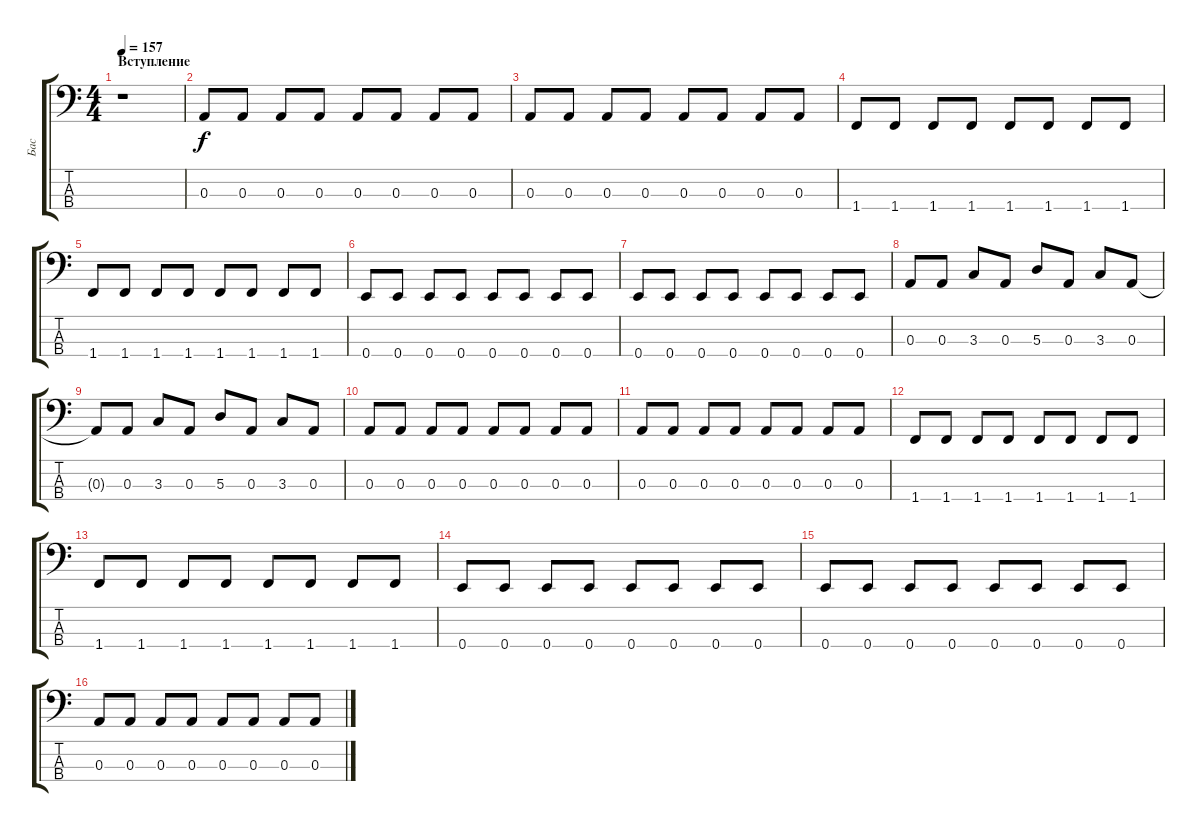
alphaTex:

\track ("Бас" "Бас") {instrument electricbassfinger}
\staff {score tabs}
\tuning (G2 D2 A1 E1) {hide}
\ts (4 4)
\section ("" "Вступление")
\tempo 157
\clef f4
\ks c
r.1{dy f instrument electricbassfinger} |
0.3.8 0.3.8 0.3.8 0.3.8 0.3.8 0.3.8 0.3.8 0.3.8 |
0.3.8 0.3.8 0.3.8 0.3.8 0.3.8 0.3.8 0.3.8 0.3.8 |
1.4.8 1.4.8 1.4.8 1.4.8 1.4.8 1.4.8 1.4.8 1.4.8 |
1.4.8 1.4.8 1.4.8 1.4.8 1.4.8 1.4.8 1.4.8 1.4.8 |
0.4.8 0.4.8 0.4.8 0.4.8 0.4.8 0.4.8 0.4.8 0.4.8 |
0.4.8 0.4.8 0.4.8 0.4.8 0.4.8 0.4.8 0.4.8 0.4.8 |
0.3.8 0.3.8 3.3.8 0.3.8 5.3.8 0.3.8 3.3.8 0.3.8 |
0.3{t}.8 0.3.8 3.3.8 0.3.8 5.3.8 0.3.8 3.3.8 0.3.8 |
0.3.8 0.3.8 0.3.8 0.3.8 0.3.8 0.3.8 0.3.8 0.3.8 |
0.3.8 0.3.8 0.3.8 0.3.8 0.3.8 0.3.8 0.3.8 0.3.8 |
1.4.8 1.4.8 1.4.8 1.4.8 1.4.8 1.4.8 1.4.8 1.4.8 |
1.4.8 1.4.8 1.4.8 1.4.8 1.4.8 1.4.8 1.4.8 1.4.8 |
0.4.8 0.4.8 0.4.8 0.4.8 0.4.8 0.4.8 0.4.8 0.4.8 |
0.4.8 0.4.8 0.4.8 0.4.8 0.4.8 0.4.8 0.4.8 0.4.8 |
0.3.8 0.3.8 0.3.8 0.3.8 0.3.8 0.3.8 0.3.8 0.3.8
